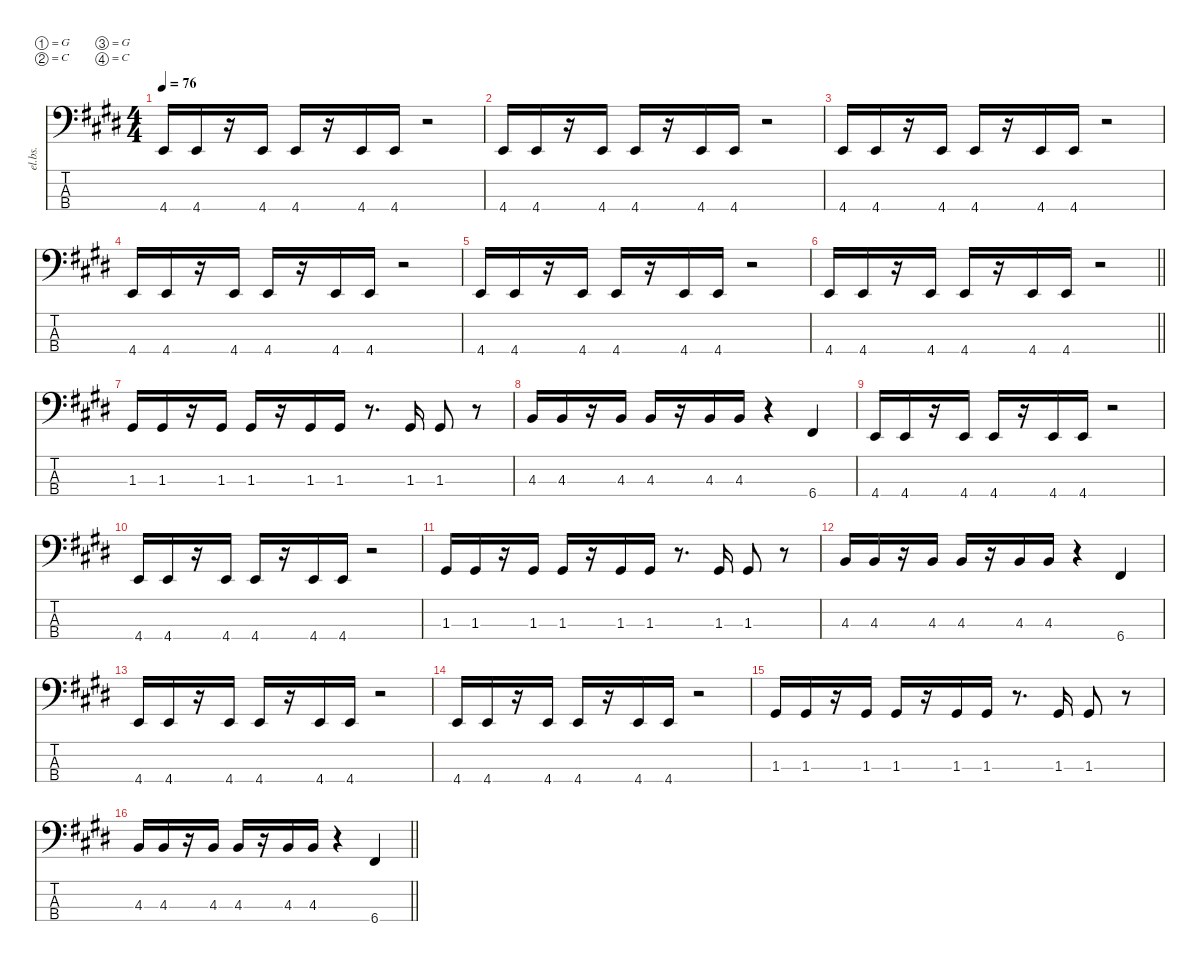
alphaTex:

\defaultSystemsLayout 4
\hideDynamics
\bracketExtendMode nobrackets
\otherSystemsTrackNameOrientation horizontal
\track ("Bass" "el.bs.") {defaultSystemsLayout 8 instrument electricbassfinger}
\staff {score tabs}
\tuning (G2 C2 G1 C1)
\ts (4 4)
\tempo 76
\clef f4
\ks e
4.4{acc forcenatural}.16{dy f beam Up} 4.4{acc forcenatural}.16{beam Up} r.16{beam Up} 4.4{acc forcenatural}.16{beam Up} 4.4{acc forcenatural}.16{beam Up} r.16{beam Up} 4.4{acc forcenatural}.16{beam Up} 4.4{acc forcenatural}.16{beam Up} r.2{beam Up} |
4.4{acc forcenatural}.16{beam Up} 4.4{acc forcenatural}.16{beam Up} r.16{beam Up} 4.4{acc forcenatural}.16{beam Up} 4.4{acc forcenatural}.16{beam Up} r.16{beam Up} 4.4{acc forcenatural}.16{beam Up} 4.4{acc forcenatural}.16{beam Up} r.2{beam Up} |
4.4{acc forcenatural}.16{beam Up} 4.4{acc forcenatural}.16{beam Up} r.16{beam Up} 4.4{acc forcenatural}.16{beam Up} 4.4{acc forcenatural}.16{beam Up} r.16{beam Up} 4.4{acc forcenatural}.16{beam Up} 4.4{acc forcenatural}.16{beam Up} r.2{beam Up} |
4.4{acc forcenatural}.16{beam Up} 4.4{acc forcenatural}.16{beam Up} r.16{beam Up} 4.4{acc forcenatural}.16{beam Up} 4.4{acc forcenatural}.16{beam Up} r.16{beam Up} 4.4{acc forcenatural}.16{beam Up} 4.4{acc forcenatural}.16{beam Up} r.2{beam Up} |
4.4{acc forcenatural}.16{beam Up} 4.4{acc forcenatural}.16{beam Up} r.16{beam Up} 4.4{acc forcenatural}.16{beam Up} 4.4{acc forcenatural}.16{beam Up} r.16{beam Up} 4.4{acc forcenatural}.16{beam Up} 4.4{acc forcenatural}.16{beam Up} r.2{beam Up} |
\barLineRight lightlight
4.4{acc forcenatural}.16{beam Up} 4.4{acc forcenatural}.16{beam Up} r.16{beam Up} 4.4{acc forcenatural}.16{beam Up} 4.4{acc forcenatural}.16{beam Up} r.16{beam Up} 4.4{acc forcenatural}.16{beam Up} 4.4{acc forcenatural}.16{beam Up} r.2{beam Up} |
1.3{acc #}.16{beam Up} 1.3{acc #}.16{beam Up} r.16{beam Up} 1.3{acc #}.16{beam Up} 1.3{acc #}.16{beam Up} r.16{beam Up} 1.3{acc #}.16{beam Up} 1.3{acc #}.16{beam Up} r.8{d beam Up} 1.3{acc #}.16{beam Up} 1.3{acc #}.8{beam Up} r.8{beam Up} |
4.3{acc forcenatural}.16{beam Up} 4.3{acc forcenatural}.16{beam Up} r.16{beam Up} 4.3{acc forcenatural}.16{beam Up} 4.3{acc forcenatural}.16{beam Up} r.16{beam Up} 4.3{acc forcenatural}.16{beam Up} 4.3{acc forcenatural}.16{beam Up} r.4{beam Up} 6.4{acc #}.4{beam Up} |
4.4{acc forcenatural}.16{beam Up} 4.4{acc forcenatural}.16{beam Up} r.16{beam Up} 4.4{acc forcenatural}.16{beam Up} 4.4{acc forcenatural}.16{beam Up} r.16{beam Up} 4.4{acc forcenatural}.16{beam Up} 4.4{acc forcenatural}.16{beam Up} r.2{beam Up} |
4.4{acc forcenatural}.16{beam Up} 4.4{acc forcenatural}.16{beam Up} r.16{beam Up} 4.4{acc forcenatural}.16{beam Up} 4.4{acc forcenatural}.16{beam Up} r.16{beam Up} 4.4{acc forcenatural}.16{beam Up} 4.4{acc forcenatural}.16{beam Up} r.2{beam Up} |
1.3{acc #}.16{beam Up} 1.3{acc #}.16{beam Up} r.16{beam Up} 1.3{acc #}.16{beam Up} 1.3{acc #}.16{beam Up} r.16{beam Up} 1.3{acc #}.16{beam Up} 1.3{acc #}.16{beam Up} r.8{d beam Up} 1.3{acc #}.16{beam Up} 1.3{acc #}.8{beam Up} r.8{beam Up} |
4.3{acc forcenatural}.16{beam Up} 4.3{acc forcenatural}.16{beam Up} r.16{beam Up} 4.3{acc forcenatural}.16{beam Up} 4.3{acc forcenatural}.16{beam Up} r.16{beam Up} 4.3{acc forcenatural}.16{beam Up} 4.3{acc forcenatural}.16{beam Up} r.4{beam Up} 6.4{acc #}.4{beam Up} |
4.4{acc forcenatural}.16{beam Up} 4.4{acc forcenatural}.16{beam Up} r.16{beam Up} 4.4{acc forcenatural}.16{beam Up} 4.4{acc forcenatural}.16{beam Up} r.16{beam Up} 4.4{acc forcenatural}.16{beam Up} 4.4{acc forcenatural}.16{beam Up} r.2{beam Up} |
4.4{acc forcenatural}.16{beam Up} 4.4{acc forcenatural}.16{beam Up} r.16{beam Up} 4.4{acc forcenatural}.16{beam Up} 4.4{acc forcenatural}.16{beam Up} r.16{beam Up} 4.4{acc forcenatural}.16{beam Up} 4.4{acc forcenatural}.16{beam Up} r.2{beam Up} |
1.3{acc #}.16{beam Up} 1.3{acc #}.16{beam Up} r.16{beam Up} 1.3{acc #}.16{beam Up} 1.3{acc #}.16{beam Up} r.16{beam Up} 1.3{acc #}.16{beam Up} 1.3{acc #}.16{beam Up} r.8{d beam Up} 1.3{acc #}.16{beam Up} 1.3{acc #}.8{beam Up} r.8{beam Up} |
\barLineRight lightlight
4.3{acc forcenatural}.16{beam Up} 4.3{acc forcenatural}.16{beam Up} r.16{beam Up} 4.3{acc forcenatural}.16{beam Up} 4.3{acc forcenatural}.16{beam Up} r.16{beam Up} 4.3{acc forcenatural}.16{beam Up} 4.3{acc forcenatural}.16{beam Up} r.4{beam Up} 6.4{acc #}.4{beam Up}
